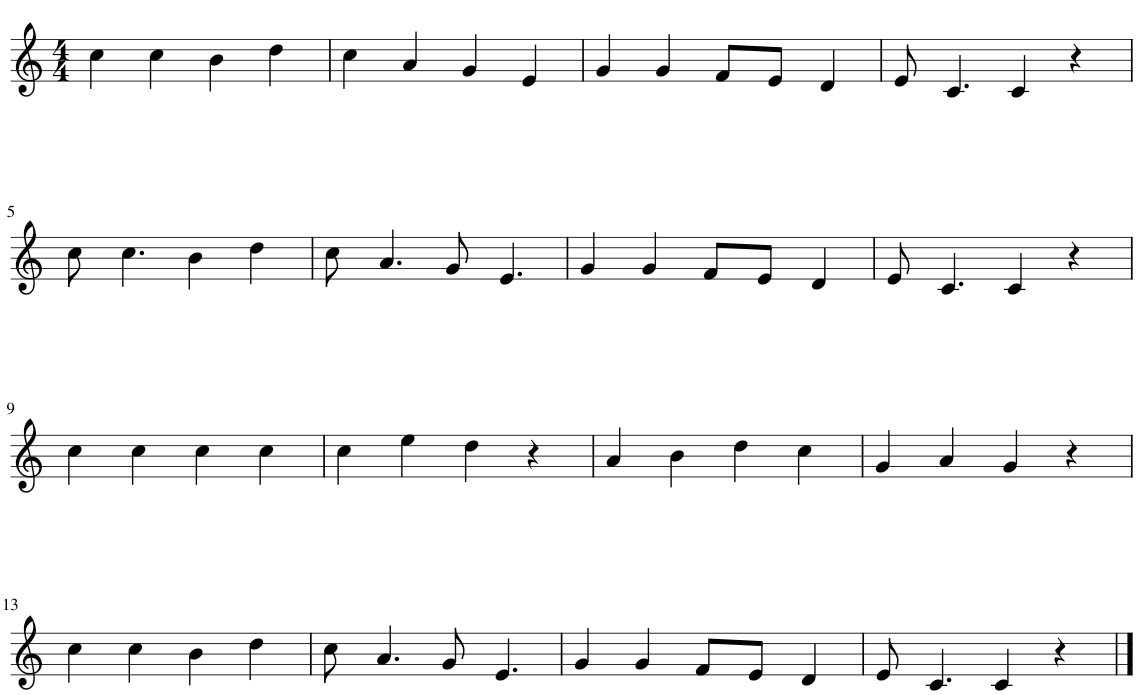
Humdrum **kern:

**kern
*part1
*staff1
*I"Piano
*I'Pno
*clefG2
*k[]
*M4/4
=1
4cc\
4cc\
4b\
4dd\
=2
4cc\
4a/
4g/
4e/
=3
4g/
4g/
8f/L
8e/J
4d/
=4
8e/
4.c/
4c/
4r
!!LO:LB:g=z
=5
8cc\
4.cc\
4b\
4dd\
=6
8cc\
4.a/
8g/
4.e/
=7
4g/
4g/
8f/L
8e/J
4d/
=8
8e/
4.c/
4c/
4r
!!LO:LB:g=z
=9
4cc\
4cc\
4cc\
4cc\
=10
4cc\
4ee\
4dd\
4r
=11
4a/
4b\
4dd\
4cc\
=12
4g/
4a/
4g/
4r
!!LO:LB:g=z
=13
4cc\
4cc\
4b\
4dd\
=14
8cc\
4.a/
8g/
4.e/
=15
4g/
4g/
8f/L
8e/J
4d/
=16
8e/
4.c/
4c/
4r
==
*-
